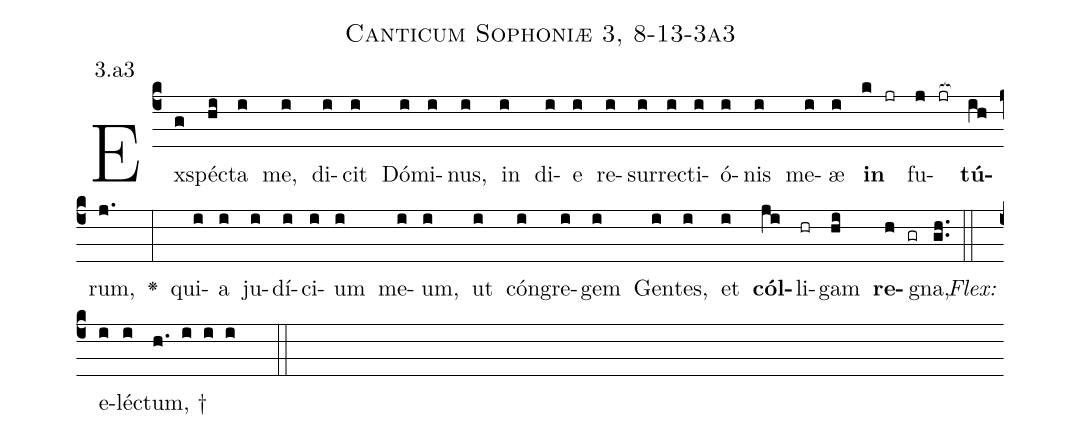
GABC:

name: Canticum Sophoniæ 3, 8-13-3a3;
annotation: 3.a3;
%%
(c4)Ex(g)spé(hi)cta(i) me,(i) di(i)cit(i) Dó(i)mi(i)nus,(i) in(i) di(i)e(i) re(i)sur(i)re(i)cti(i)ó(i)nis(i) me(i)æ(i) <b>in</b>(k jr) fu(j jr[ocb:1{])<b>tú</b>(ih[ocb:0}])rum,(j.) <v>\greheightstar</v>(:) qui(i)a(i) ju(i)dí(i)ci(i)um(i) me(i)um,(i) ut(i) cón(i)gre(i)gem(i) Gen(i)tes,(i) et(i) <b>cól</b>(ji)li(hr)gam(hi) <b>re</b>(h gr)gna,(gh..) (::)
<i>Flex:</i>()  e(i)lé(i)ctum, †(h. i i i  ::)

%E(i) u(i) o(ji) u(hi) a(h) e.(gh..) (::)
